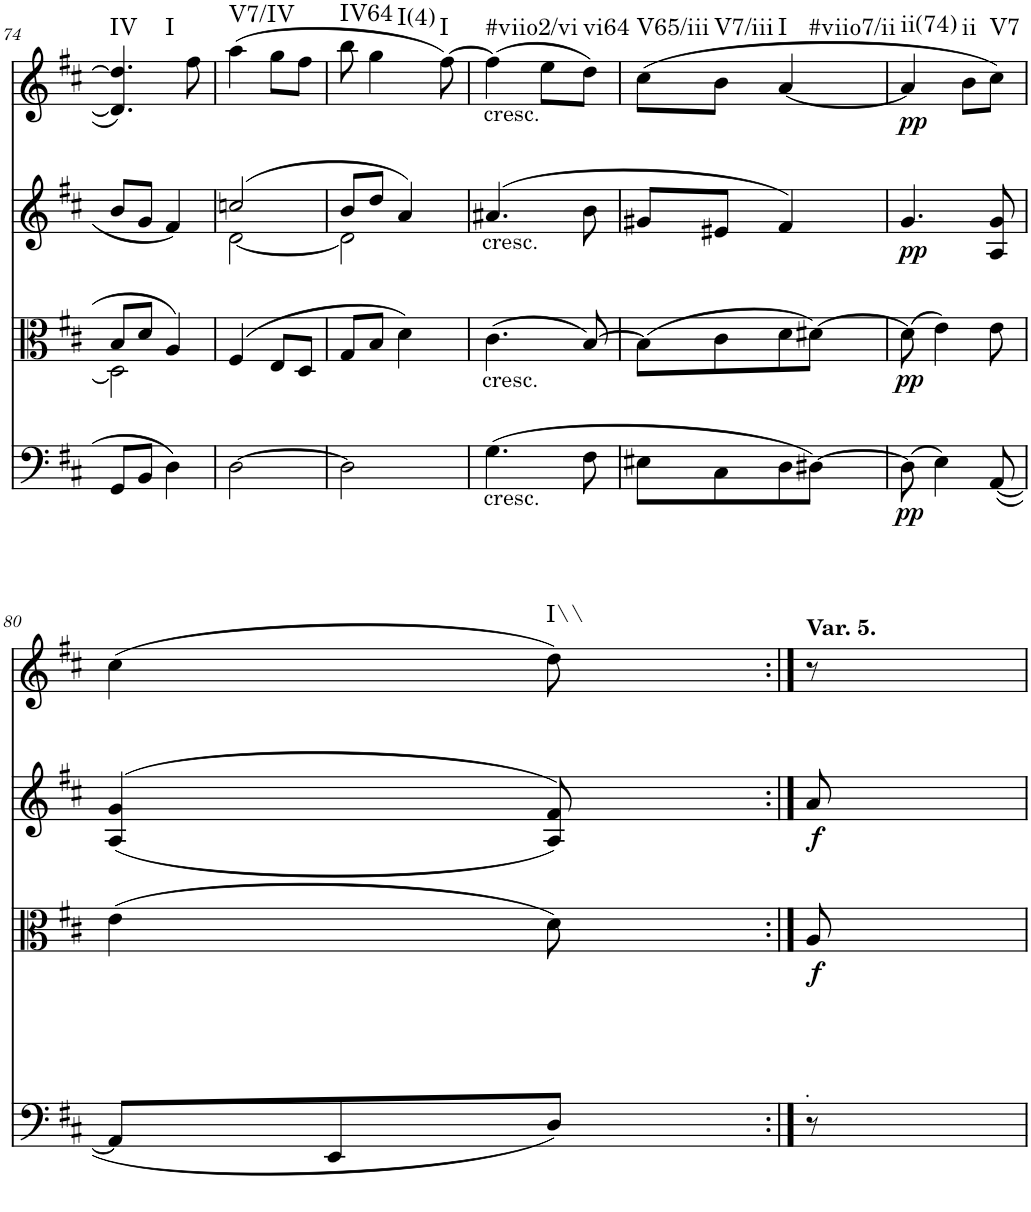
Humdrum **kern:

**kern	**dynam	**kern	**dynam	**kern	**dynam	**kern	**dynam	**harte
*part4	*part4	*part3	*part3	*part2	*part2	*part1	*part1	*part1
*staff4	*staff4	*staff3	*staff3	*staff2	*staff2	*staff1	*staff1	*
*I"Violoncello	*	*I"Viola	*	*I"Violin 2	*	*I"Violin 1	*	*
*I'Vc	*	*I'Vla	*	*I'Vln	*	*I'Vln	*	*
!!LO:PB:g=z
*clefF4	*	*clefC3	*	*clefG2	*	*clefG2	*	*
*k[f#c#]	*	*k[f#c#]	*	*k[f#c#]	*	*k[f#c#]	*	*
*D:	*	*D:	*	*D:	*	*D:	*	*
*M2/4	*	*M2/4	*	*M2/4	*	*M2/4	*	*
=74	=74	=74	=74	=74	=74	=74	=74	=74
*	*	*^	*	*	*	*	*	*
!	!	!	!	!	!	!	!	!	!LO:H:n=1:kt=IV
!	!	!	!	!	!	!	!	!	!LO:H:n=2:kt=I
8GG/L	.	8B/L	2D\]	.	8b/L	.	4.d/] 4.dd/]	.	N N
8BB/J	.	8d/J	.	.	8g/J	.	.	.	.
4D\	.	4A/	.	.	4f#/	.	.	.	.
.	.	.	.	.	.	.	8ff#\	.	.
*	*	*v	*v	*	*	*	*	*	*
=75	=75	=75	=75	=75	=75	=75	=75	=75
*	*	*	*	*^	*	*	*	*
!	!	!	!	!	!	!	!	!	!LO:H:kt=V7/IV
[2D\	.	(4F#/	.	(2ccn/	[<2d\	.	(4aa\	.	N
.	.	8E/L	.	.	.	.	8gg\L	.	.
.	.	8D/J	.	.	.	.	8ff#\J	.	.
=76	=76	=76	=76	=76	=76	=76	=76	=76	=76
!	!	!	!	!	!	!	!	!	!LO:H:kt=IV64
2D\]	.	8G/L	.	8b/L	2d\]	.	8bb\	.	N
!	!	!	!	!	!	!	!	!	!LO:H:kt=I(4)
.	.	8B/J	.	8dd/J	.	.	4gg\	.	N
.	.	4d\)	.	4a/)	.	.	.	.	.
!	!	!	!	!	!	!	!	!	!LO:H:kt=I
.	.	.	.	.	.	.	[8ff#\)	.	N
*	*	*	*	*v	*v	*	*	*	*
=77	=77	=77	=77	=77	=77	=77	=77	=77
!	!	!	!	!	!	!LO:TX:b:t=cresc.	!	!
!	!	!	!	!LO:TX:b:t=cresc.	!	!	!	!
!	!	!LO:TX:b:t=cresc.	!	!	!	!	!	!
!LO:TX:b:t=cresc.	!	!	!	!	!	!	!	!LO:H:kt=#viio2/vi
(4.G\	.	(4.c#\	.	(4.a#X/	.	(4ff#\]	.	N
.	.	.	.	.	.	8ee\L	.	.
!	!	!	!	!	!	!	!	!LO:H:kt=vi64
8F#\	.	[8B/)	.	8b\	.	8dd\J)	.	N
=78	=78	=78	=78	=78	=78	=78	=78	=78
!	!	!	!	!	!	!	!	!LO:H:kt=V65/iii
8E#X\L	.	(8B\L]	.	8g#X/L	.	(8cc#\L	.	N
!	!	!	!	!	!	!	!	!LO:H:kt=V7/iii
8C#\	.	8c#\	.	8e#X/J	.	8b\J	.	N
!	!	!	!	!	!	!	!	!LO:H:n=1:kt=I
!	!	!	!	!	!	!	!	!LO:H:n=2:kt=#viio7/ii
8D\	.	8d\	.	4f#/)	.	[4a/	.	N N
[8D#X\J)	.	[8d#X\J)	.	.	.	.	.	.
=79	=79	=79	=79	=79	=79	=79	=79	=79
!	!LO:DY:b	!	!LO:DY:b	!	!LO:DY:b	!	!LO:DY:b	!LO:H:kt=ii(74)
(8D#\]	pp	(8d#\]	pp	4.g/	pp	4a/]	pp	N
4E\)	.	4e\)	.	.	.	.	.	.
!	!	!	!	!	!	!	!	!LO:H:kt=ii
.	.	.	.	.	.	8b\L	.	N
!	!	!	!	!	!	!	!	!LO:H:kt=V7
([8AA/	.	8e\	.	8A/ 8g/	.	8cc#\J)	.	N
!!LO:LB:g=z
=80	=80	=80	=80	=80	=80	=80	=80	=80
8AA/L]	.	(4e\	.	(>(4A/ 4g/	.	(4cc#\	.	.
8EE/	.	.	.	.	.	.	.	.
!	!	!	!	!	!	!	!	!LO:H:kt=I\\
8D/J)	.	8d\)	.	8A/ 8f#/))	.	8dd\)	.	N
=80X10:|!	=80X10:|!	=80X10:|!	=80X10:|!	=80X10:|!	=80X10:|!	=80X10:|!	=80X10:|!	=80X10:|!
!	!	!	!	!	!	!LO:TX:a:B:t=Var. 5.	!	!
!	!	!LO:TX:b:t=.	!	!	!	!	!	!
!	!	!	!LO:DY:b	!	!LO:DY:b	!	!	!
8r	.	8A/	f	8a/	f	8r	.	.
=	=	=	=	=	=	=	=	=
*-	*-	*-	*-	*-	*-	*-	*-	*-
